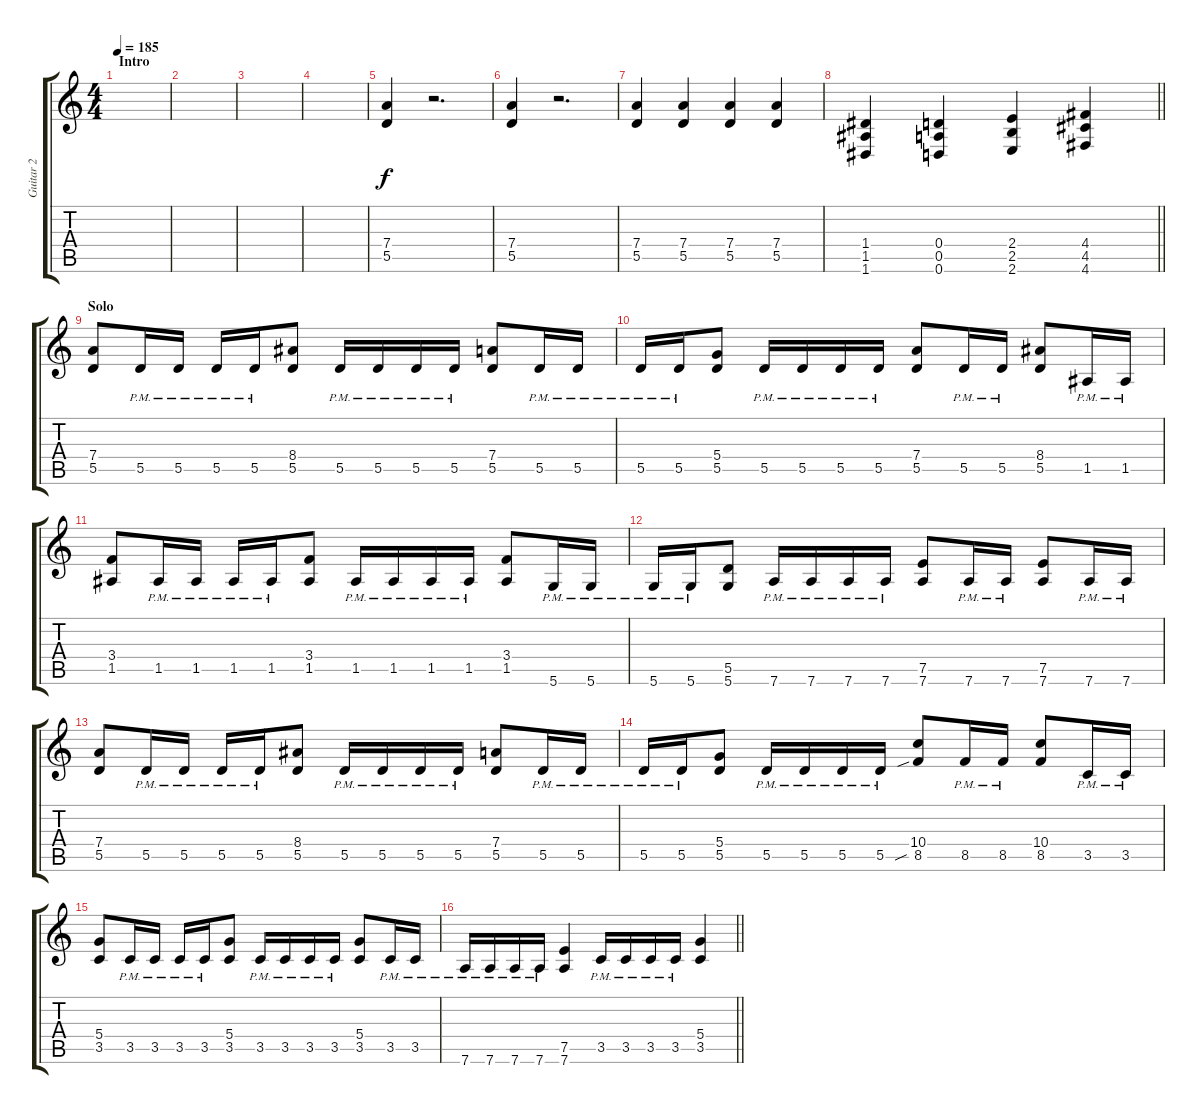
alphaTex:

\track ("Guitar 2" "Guitar 2") {instrument overdrivenguitar}
\staff {score tabs}
\tuning (E4 B3 G3 D3 A2 D2) {hide}
\ts (4 4)
\section ("" "Intro")
\tempo 185
\clef g2
\ks c
|
|
|
|
(7.4 5.5).4 r.2{d} |
(7.4 5.5).4 r.2{d} |
(7.4 5.5).4 (7.4 5.5).4 (7.4 5.5).4 (7.4 5.5).4 |
\barLineRight lightlight
(1.4 1.5 1.6).4 (0.4 0.5 0.6).4 (2.4 2.5 2.6).4 (4.4 4.5 4.6).4 |
\section ("" "Solo")
(7.4 5.5).8 5.5{pm}.16 5.5{pm}.16 5.5{pm}.16 5.5{pm}.16 (8.4 5.5).8 5.5{pm}.16 5.5{pm}.16 5.5{pm}.16 5.5{pm}.16 (7.4 5.5).8 5.5{pm}.16 5.5{pm}.16 |
5.5{pm}.16 5.5{pm}.16 (5.4 5.5).8 5.5{pm}.16 5.5{pm}.16 5.5{pm}.16 5.5{pm}.16 (7.4 5.5).8 5.5{pm}.16 5.5{pm}.16 (8.4 5.5).8 1.5{pm}.16 1.5{pm}.16 |
(3.4 1.5).8 1.5{pm}.16 1.5{pm}.16 1.5{pm}.16 1.5{pm}.16 (3.4 1.5).8 1.5{pm}.16 1.5{pm}.16 1.5{pm}.16 1.5{pm}.16 (3.4 1.5).8 5.6{pm}.16 5.6{pm}.16 |
5.6{pm}.16 5.6{pm}.16 (5.5 5.6).8 7.6{pm}.16 7.6{pm}.16 7.6{pm}.16 7.6{pm}.16 (7.5 7.6).8 7.6{pm}.16 7.6{pm}.16 (7.5 7.6).8 7.6{pm}.16 7.6{pm}.16 |
(7.4 5.5).8 5.5{pm}.16 5.5{pm}.16 5.5{pm}.16 5.5{pm}.16 (8.4 5.5).8 5.5{pm}.16 5.5{pm}.16 5.5{pm}.16 5.5{pm}.16 (7.4 5.5).8 5.5{pm}.16 5.5{pm}.16 |
5.5{pm}.16 5.5{pm}.16 (5.4 5.5).8 5.5{pm}.16 5.5{pm}.16 5.5{pm}.16 5.5{pm}.16 (10.4 8.5{sib}).8 8.5{pm}.16 8.5{pm}.16 (10.4 8.5).8 3.5{pm}.16 3.5{pm}.16 |
(5.4 3.5).8 3.5{pm}.16 3.5{pm}.16 3.5{pm}.16 3.5{pm}.16 (5.4 3.5).8 3.5{pm}.16 3.5{pm}.16 3.5{pm}.16 3.5{pm}.16 (5.4 3.5).8 3.5{pm}.16 3.5{pm}.16 |
\barLineRight lightlight
7.6{pm}.16 7.6{pm}.16 7.6{pm}.16 7.6{pm}.16 (7.5 7.6).4 3.5{pm}.16 3.5{pm}.16 3.5{pm}.16 3.5{pm}.16 (5.4 3.5).4
